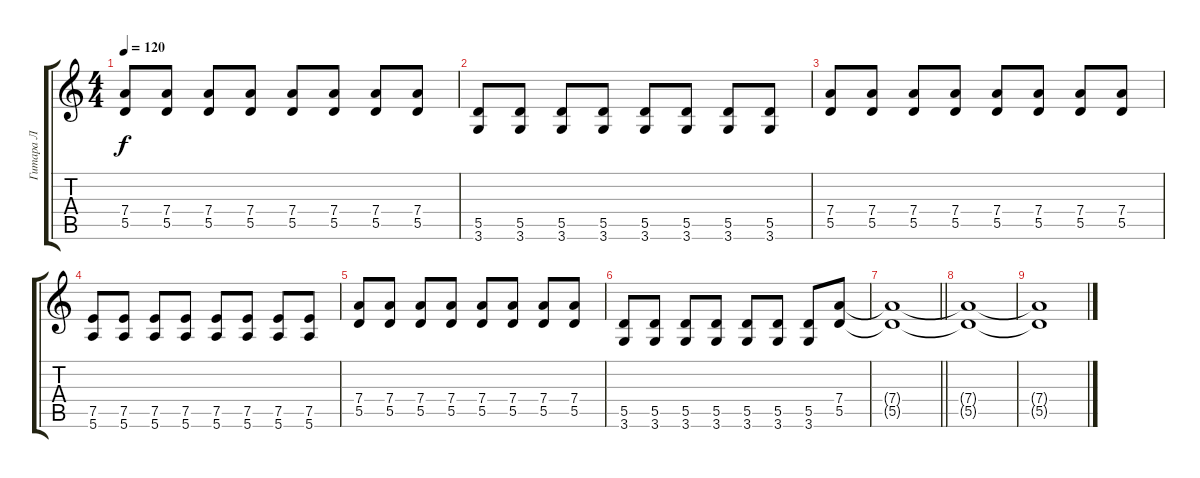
\track ("Гитара Л" "Гитара Л") {instrument distortionguitar}
\staff {score tabs}
\tuning (E4 B3 G3 D3 A2 E2) {hide}
\ts (4 4)
\tempo 120
\clef g2
\ks c
(7.4 5.5).8{dy f} (7.4 5.5).8 (7.4 5.5).8 (7.4 5.5).8 (7.4 5.5).8 (7.4 5.5).8 (7.4 5.5).8 (7.4 5.5).8 |
(5.5 3.6).8 (5.5 3.6).8 (5.5 3.6).8 (5.5 3.6).8 (5.5 3.6).8 (5.5 3.6).8 (5.5 3.6).8 (5.5 3.6).8 |
(7.4 5.5).8 (7.4 5.5).8 (7.4 5.5).8 (7.4 5.5).8 (7.4 5.5).8 (7.4 5.5).8 (7.4 5.5).8 (7.4 5.5).8 |
(7.5 5.6).8 (7.5 5.6).8 (7.5 5.6).8 (7.5 5.6).8 (7.5 5.6).8 (7.5 5.6).8 (7.5 5.6).8 (7.5 5.6).8 |
(7.4 5.5).8 (7.4 5.5).8 (7.4 5.5).8 (7.4 5.5).8 (7.4 5.5).8 (7.4 5.5).8 (7.4 5.5).8 (7.4 5.5).8 |
(5.5 3.6).8 (5.5 3.6).8 (5.5 3.6).8 (5.5 3.6).8 (5.5 3.6).8 (5.5 3.6).8 (5.5 3.6).8 (7.4 5.5).8{volume 0} |
\barLineRight lightlight
(7.4{t} 5.5{t}).1 |
(7.4{t} 5.5{t}).1 |
(7.4{t} 5.5{t}).1
